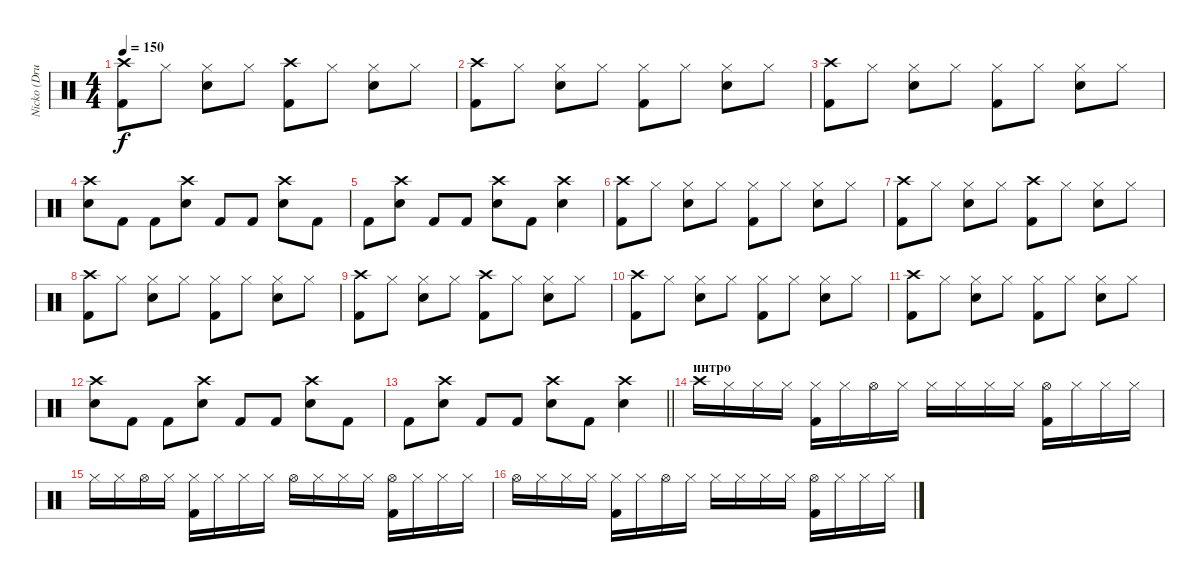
\track ("Nicko (Drums)" "Nicko (Dru") {instrument percussion}
\staff {score}
\articulation defaults
\ts (4 4)
\tempo 150
\clef neutral
\ks c
("Crash high (hit)" "Kick (hit) 2").8{dy f} "Hi-Hat (closed)".8 ("Hi-Hat (closed)" "Snare (hit) 2").8 "Hi-Hat (closed)".8 ("Crash high (hit)" "Kick (hit) 2").8 "Hi-Hat (closed)".8 ("Hi-Hat (closed)" "Snare (hit) 2").8 "Hi-Hat (closed)".8 |
("Crash high (hit)" "Kick (hit) 2").8 "Hi-Hat (closed)".8 ("Hi-Hat (closed)" "Snare (hit) 2").8 "Hi-Hat (closed)".8 ("Hi-Hat (closed)" "Kick (hit) 2").8 "Hi-Hat (closed)".8 ("Hi-Hat (closed)" "Snare (hit) 2").8 "Hi-Hat (closed)".8 |
("Crash high (hit)" "Kick (hit) 2").8 "Hi-Hat (closed)".8 ("Hi-Hat (closed)" "Snare (hit) 2").8 "Hi-Hat (closed)".8 ("Hi-Hat (closed)" "Kick (hit) 2").8 "Hi-Hat (closed)".8 ("Hi-Hat (closed)" "Snare (hit) 2").8 "Hi-Hat (closed)".8 |
("Crash high (hit)" "Snare (hit) 2").8 "Kick (hit) 2".8 "Kick (hit) 2".8 ("Crash high (hit)" "Snare (hit) 2").8 "Kick (hit) 2".8 "Kick (hit) 2".8 ("Crash high (hit)" "Snare (hit) 2").8 "Kick (hit) 2".8 |
"Kick (hit) 2".8 ("Crash high (hit)" "Snare (hit) 2").8 "Kick (hit) 2".8 "Kick (hit) 2".8 ("Crash high (hit)" "Snare (hit) 2").8 "Kick (hit) 2".8 ("Crash high (hit)" "Snare (hit) 2").4 |
("Crash high (hit)" "Kick (hit) 2").8 "Hi-Hat (closed)".8 ("Hi-Hat (closed)" "Snare (hit) 2").8 "Hi-Hat (closed)".8 ("Hi-Hat (closed)" "Kick (hit) 2").8 "Hi-Hat (closed)".8 ("Hi-Hat (closed)" "Snare (hit) 2").8 "Hi-Hat (closed)".8 |
("Crash high (hit)" "Kick (hit) 2").8 "Hi-Hat (closed)".8 ("Hi-Hat (closed)" "Snare (hit) 2").8 "Hi-Hat (closed)".8 ("Crash high (hit)" "Kick (hit) 2").8 "Hi-Hat (closed)".8 ("Hi-Hat (closed)" "Snare (hit) 2").8 "Hi-Hat (closed)".8 |
("Crash high (hit)" "Kick (hit) 2").8 "Hi-Hat (closed)".8 ("Hi-Hat (closed)" "Snare (hit) 2").8 "Hi-Hat (closed)".8 ("Hi-Hat (closed)" "Kick (hit) 2").8 "Hi-Hat (closed)".8 ("Hi-Hat (closed)" "Snare (hit) 2").8 "Hi-Hat (closed)".8 |
("Crash high (hit)" "Kick (hit) 2").8 "Hi-Hat (closed)".8 ("Hi-Hat (closed)" "Snare (hit) 2").8 "Hi-Hat (closed)".8 ("Crash high (hit)" "Kick (hit) 2").8 "Hi-Hat (closed)".8 ("Hi-Hat (closed)" "Snare (hit) 2").8 "Hi-Hat (closed)".8 |
("Crash high (hit)" "Kick (hit) 2").8 "Hi-Hat (closed)".8 ("Hi-Hat (closed)" "Snare (hit) 2").8 "Hi-Hat (closed)".8 ("Hi-Hat (closed)" "Kick (hit) 2").8 "Hi-Hat (closed)".8 ("Hi-Hat (closed)" "Snare (hit) 2").8 "Hi-Hat (closed)".8 |
("Crash high (hit)" "Kick (hit) 2").8 "Hi-Hat (closed)".8 ("Hi-Hat (closed)" "Snare (hit) 2").8 "Hi-Hat (closed)".8 ("Hi-Hat (closed)" "Kick (hit) 2").8 "Hi-Hat (closed)".8 ("Hi-Hat (closed)" "Snare (hit) 2").8 "Hi-Hat (closed)".8 |
("Crash high (hit)" "Snare (hit) 2").8 "Kick (hit) 2".8 "Kick (hit) 2".8 ("Crash high (hit)" "Snare (hit) 2").8 "Kick (hit) 2".8 "Kick (hit) 2".8 ("Crash high (hit)" "Snare (hit) 2").8 "Kick (hit) 2".8 |
\barLineRight lightlight "Kick (hit) 2".8
("Crash high (hit)" "Snare (hit) 2").8 "Kick (hit) 2".8 "Kick (hit) 2".8 ("Crash high (hit)" "Snare (hit) 2").8 "Kick (hit) 2".8 ("Crash high (hit)" "Snare (hit) 2").4 |
\section ("" "интро")
"Crash high (hit)".16 "Hi-Hat (closed)".16 "Hi-Hat (closed)".16 "Hi-Hat (closed)".16 ("Hi-Hat (closed)" "Kick (hit) 2").16 "Hi-Hat (closed)".16 "Hi-Hat (open)".16 "Hi-Hat (closed)".16 "Hi-Hat (closed)".16 "Hi-Hat (closed)".16 "Hi-Hat (closed)".16 "Hi-Hat (closed)".16 ("Hi-Hat (open)" "Kick (hit) 2").16 "Hi-Hat (closed)".16 "Hi-Hat (closed)".16 "Hi-Hat (closed)".16 |
"Hi-Hat (closed)".16 "Hi-Hat (closed)".16 "Hi-Hat (open)".16 "Hi-Hat (closed)".16 ("Hi-Hat (closed)" "Kick (hit) 2").16 "Hi-Hat (closed)".16 "Hi-Hat (closed)".16 "Hi-Hat (closed)".16 "Hi-Hat (open)".16 "Hi-Hat (closed)".16 "Hi-Hat (closed)".16 "Hi-Hat (closed)".16 ("Hi-Hat (open)" "Kick (hit) 2").16 "Hi-Hat (closed)".16 "Hi-Hat (closed)".16 "Hi-Hat (closed)".16 |
"Hi-Hat (open)".16 "Hi-Hat (closed)".16 "Hi-Hat (closed)".16 "Hi-Hat (closed)".16 ("Hi-Hat (closed)" "Kick (hit) 2").16 "Hi-Hat (closed)".16 "Hi-Hat (open)".16 "Hi-Hat (closed)".16 "Hi-Hat (closed)".16 "Hi-Hat (closed)".16 "Hi-Hat (closed)".16 "Hi-Hat (closed)".16 ("Hi-Hat (open)" "Kick (hit) 2").16 "Hi-Hat (closed)".16 "Hi-Hat (closed)".16 "Hi-Hat (closed)".16
